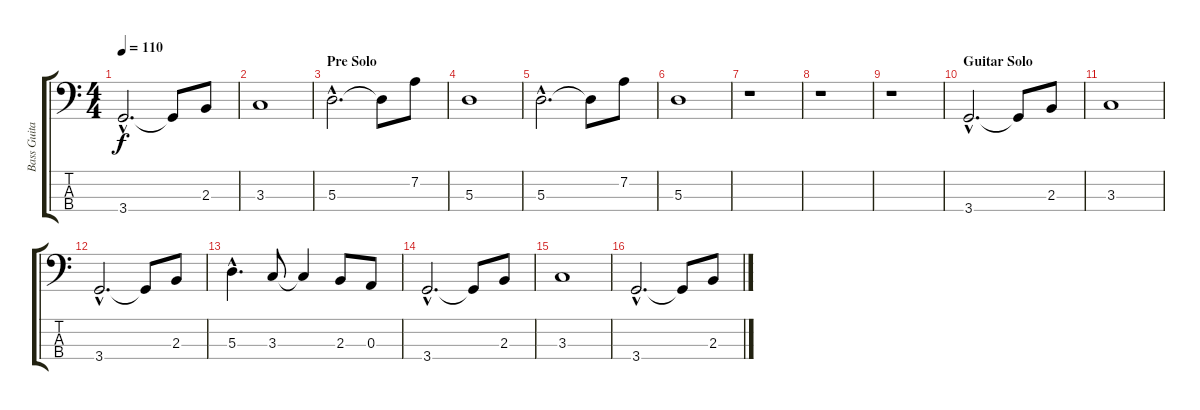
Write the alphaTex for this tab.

\track ("Bass Guitar - Kelly Nickels" "Bass Guita") {instrument electricbassfinger}
\staff {score tabs}
\tuning (G2 D2 A1 E1) {hide}
\ts (4 4)
\tempo 110
\clef f4
\ks c
3.4{hac}.2{d dy f} 3.4{t}.8 2.3.8 |
3.3.1 |
\section ("" "Pre Solo")
5.3{hac}.2{d} 5.3{t}.8 7.2.8 |
5.3.1 |
5.3{hac}.2{d} 5.3{t}.8 7.2.8 |
5.3.1 |
r.1 |
r.1 |
r.1 |
\section ("" "Guitar Solo")
3.4{hac}.2{d} 3.4{t}.8 2.3.8 |
3.3.1 |
3.4{hac}.2{d} 3.4{t}.8 2.3.8 |
5.3{hac}.4{d} 3.3.8 3.3{t}.4 2.3.8 0.3.8 |
3.4{hac}.2{d} 3.4{t}.8 2.3.8 |
3.3.1 |
3.4{hac}.2{d} 3.4{t}.8 2.3.8
